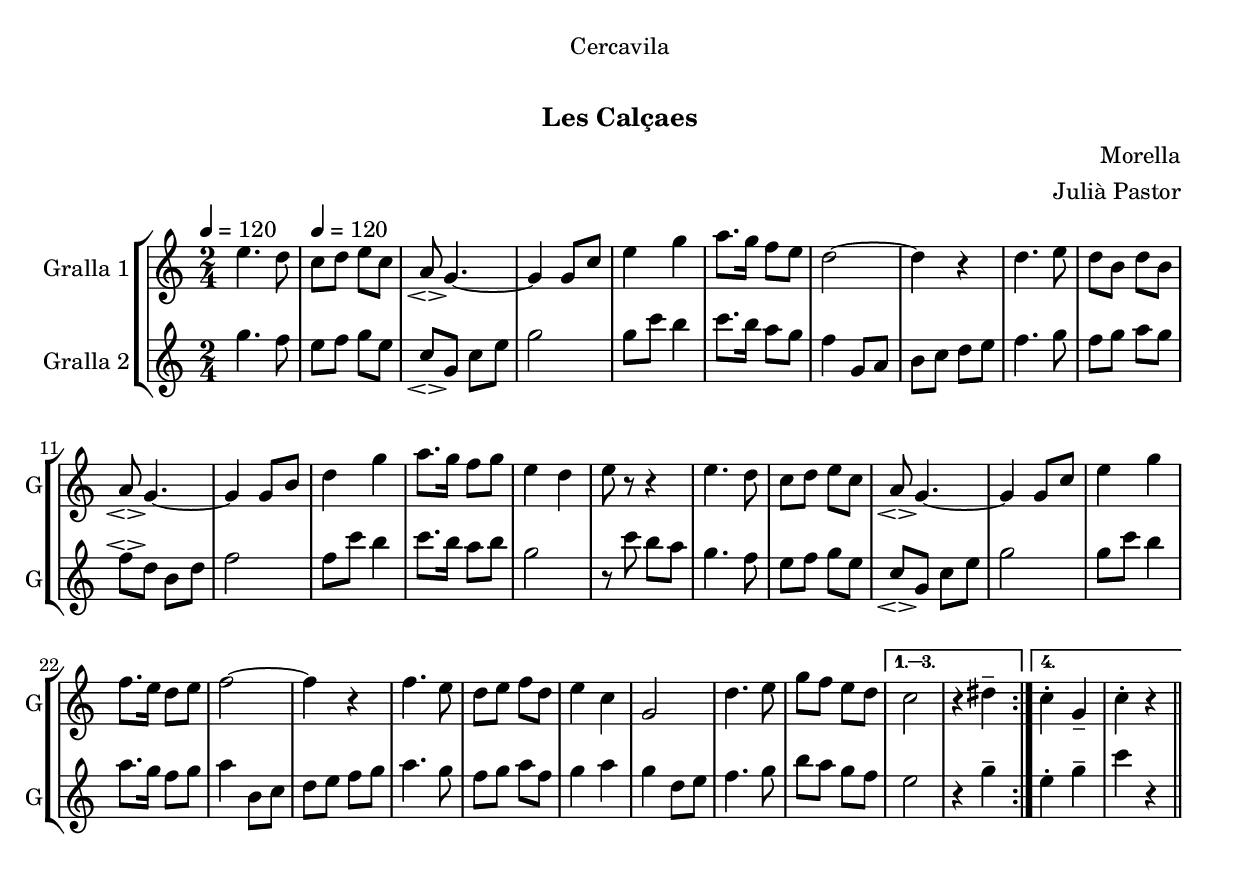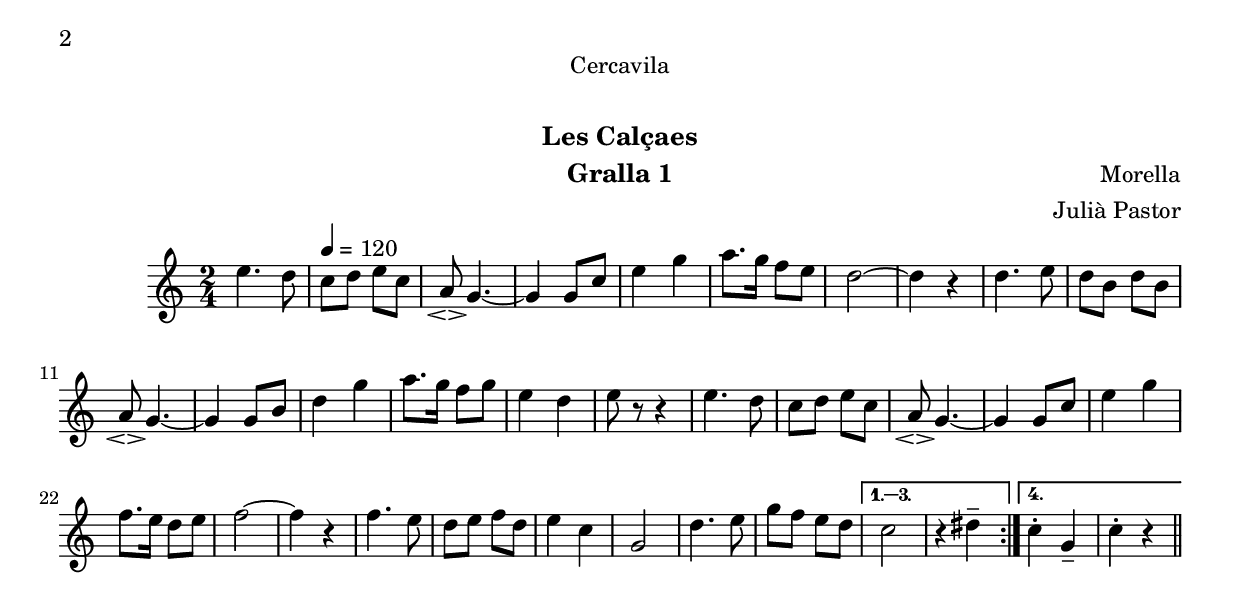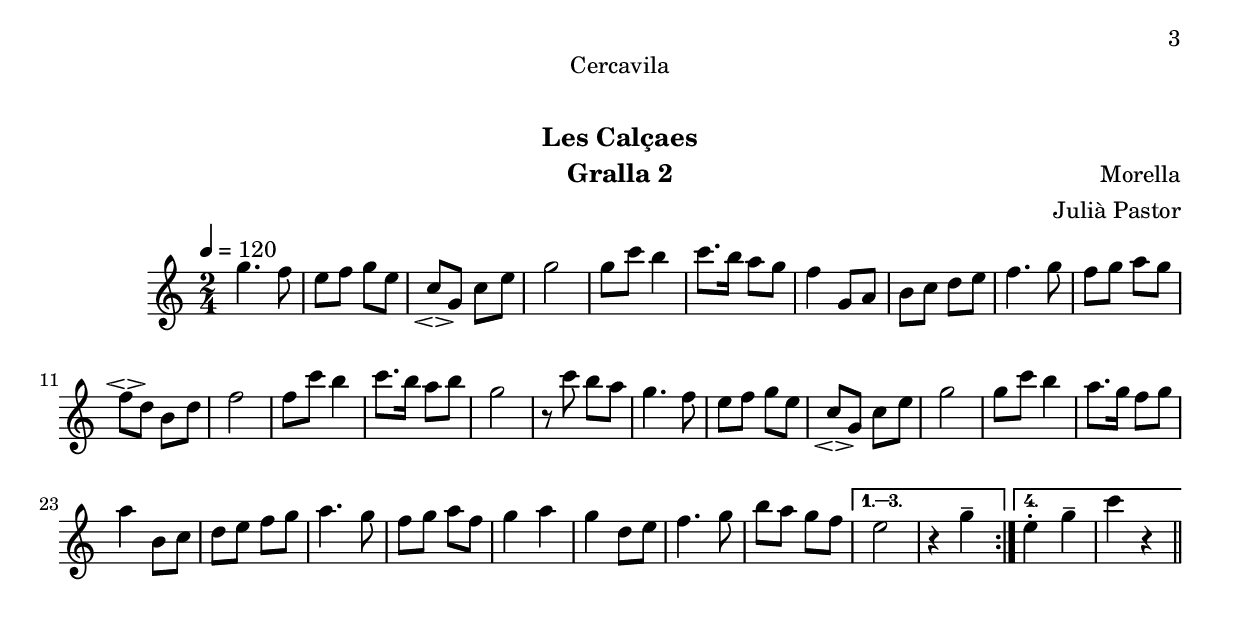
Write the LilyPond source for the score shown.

\version "2.16.0"

\header {
  dedication="Cercavila"
  title="  "
  subtitle="Les Calçaes"
  subsubtitle=""
  poet=""
  meter=""
  piece=""
  composer="Morella"
  arranger="Julià Pastor"
  opus=""
  instrument=""
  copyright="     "
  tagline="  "
}

liniaroAa =
\relative e''
{
  \clef treble
  \key c \major
  \time 2/4
  \repeat volta 4 { e4. d8 \tempo 4 = 120  |
  c8 d e c  |
  a8 \espressivo g4. ~  |
  g4 g8 c  |
  %05
  e4 g  |
  a8. g16 f8 e  |
  d2 ~  |
  d4 r  |
  d4. e8  |
  %10
  d8 b d b  |
  a8 \espressivo g4. ~  |
  g4 g8 b  |
  d4 g  |
  a8. g16 f8 g  |
  %15
  e4 d  |
  e8 r r4  | % kompletite
  e4. d8  |
  c8 d e c  |
  a8 \espressivo g4. ~  |
  %20
  g4 g8 c  |
  e4 g  |
  f8. e16 d8 e  |
  f2 ~  |
  f4 r  |
  %25
  f4. e8  |
  d8 e f d  |
  e4 c  |
  g2  |
  d'4. e8  |
  %30
  g8 f e d }
  \alternative { { c2  |
  r4 dis -- }
  { c4 -. g --  |
  c4 -. -. r } } \bar "||"
}

liniaroAb =
\relative g''
{
  \tempo 4 = 120
  \clef treble
  \key c \major
  \time 2/4
  \repeat volta 4 { g4. f8  |
  e8 f g e  |
  c8 \espressivo g c e  |
  g2  |
  %05
  g8 c b4  |
  c8. b16 a8 g  |
  f4 g,8 a  |
  b8 c d e  |
  f4. g8  |
  %10
  f8 g a g  |
  f8 \espressivo d b d  |
  f2  |
  f8 c' b4  |
  c8. b16 a8 b  |
  %15
  g2  |
  r8 c b a  |
  g4. f8  |
  e8 f g e  |
  c8 \espressivo g c e  |
  %20
  g2  |
  g8 c b4  |
  a8. g16 f8 g  |
  a4 b,8 c  |
  d8 e f g  |
  %25
  a4. g8  |
  f8 g a f  |
  g4 a  |
  g4 d8 e  |
  f4. g8  |
  %30
  b8 a g f }
  \alternative { { e2  |
  r4 g -- }
  { e4 -. g --  |
  c4 r } } \bar "||"
}

\bookpart {
  \score {
    \new StaffGroup {
      \override Score.RehearsalMark #'self-alignment-X = #LEFT
      <<
        \new Staff \with {instrumentName = #"Gralla 1" shortInstrumentName = #"G"} \liniaroAa
        \new Staff \with {instrumentName = #"Gralla 2" shortInstrumentName = #"G"} \liniaroAb
      >>
    }
    \layout {}
  }\score { \unfoldRepeats
    \new StaffGroup {
      \override Score.RehearsalMark #'self-alignment-X = #LEFT
      <<
        \new Staff \with {instrumentName = #"Gralla 1" shortInstrumentName = #"G"} \liniaroAa
        \new Staff \with {instrumentName = #"Gralla 2" shortInstrumentName = #"G"} \liniaroAb
      >>
    }
    \midi {}
  }
}

\bookpart {
  \header {instrument="Gralla 1"}
  \score {
    \new StaffGroup {
      \override Score.RehearsalMark #'self-alignment-X = #LEFT
      <<
        \new Staff \liniaroAa
      >>
    }
    \layout {}
  }\score { \unfoldRepeats
    \new StaffGroup {
      \override Score.RehearsalMark #'self-alignment-X = #LEFT
      <<
        \new Staff \liniaroAa
      >>
    }
    \midi {}
  }
}

\bookpart {
  \header {instrument="Gralla 2"}
  \score {
    \new StaffGroup {
      \override Score.RehearsalMark #'self-alignment-X = #LEFT
      <<
        \new Staff \liniaroAb
      >>
    }
    \layout {}
  }\score { \unfoldRepeats
    \new StaffGroup {
      \override Score.RehearsalMark #'self-alignment-X = #LEFT
      <<
        \new Staff \liniaroAb
      >>
    }
    \midi {}
  }
}

